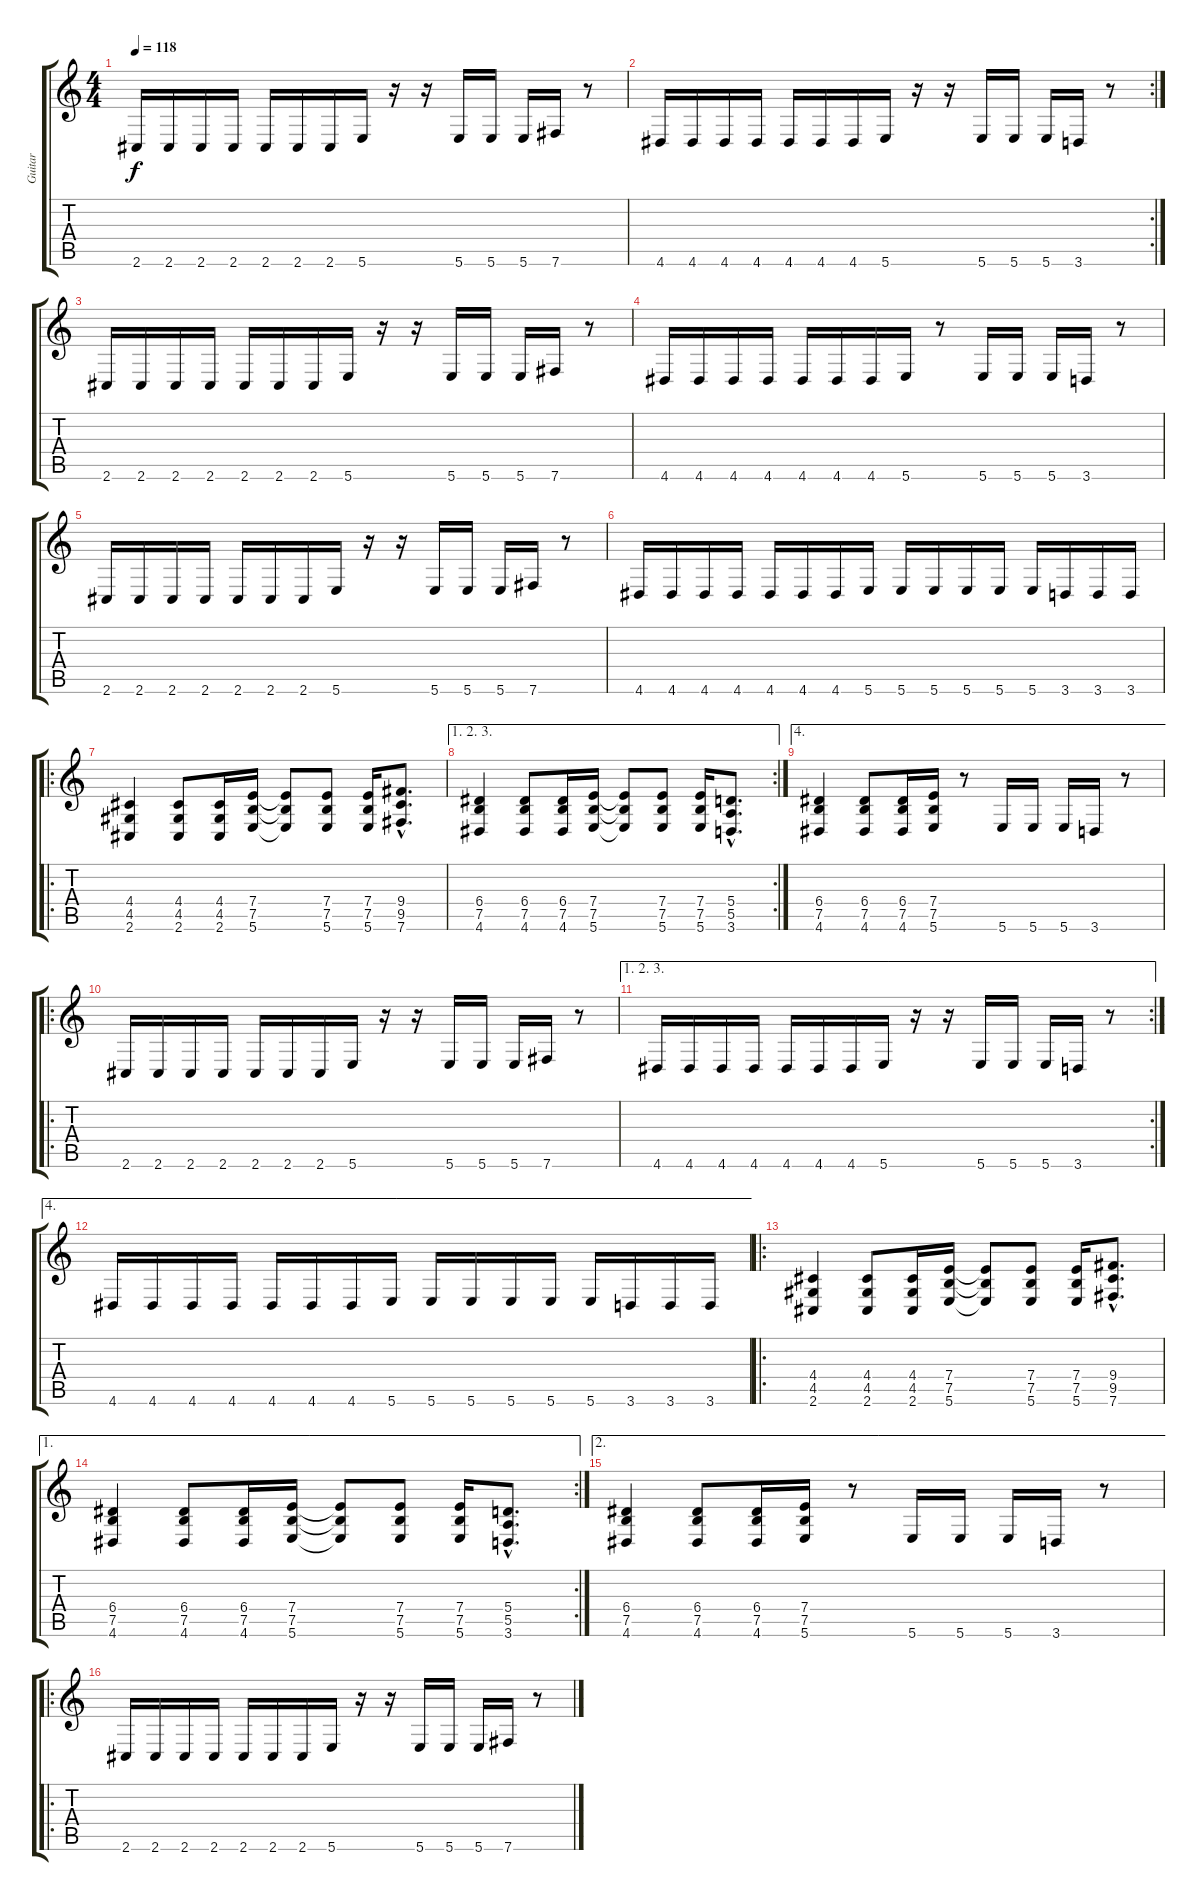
\track ("Guitar" "Guitar") {instrument distortionguitar}
\staff {score tabs}
\tuning (B3 G3 D3 A2 E2 B1) {hide}
\ts (4 4)
\tempo 118
\clef g2
\ks c
2.6.16{dy f instrument distortionguitar} 2.6.16 2.6.16 2.6.16 2.6.16 2.6.16 2.6.16 5.6.16 r.16 r.16 5.6.16 5.6.16 5.6.16 7.6.16 r.8 |
\rc 2
4.6.16 4.6.16 4.6.16 4.6.16 4.6.16 4.6.16 4.6.16 5.6.16 r.16 r.16 5.6.16 5.6.16 5.6.16 3.6.16 r.8 |
2.6.16 2.6.16 2.6.16 2.6.16 2.6.16 2.6.16 2.6.16 5.6.16 r.16 r.16 5.6.16 5.6.16 5.6.16 7.6.16 r.8 |
4.6.16 4.6.16 4.6.16 4.6.16 4.6.16 4.6.16 4.6.16 5.6.16 r.8 5.6.16 5.6.16 5.6.16 3.6.16 r.8 |
2.6.16 2.6.16 2.6.16 2.6.16 2.6.16 2.6.16 2.6.16 5.6.16 r.16 r.16 5.6.16 5.6.16 5.6.16 7.6.16 r.8 |
4.6.16 4.6.16 4.6.16 4.6.16 4.6.16 4.6.16 4.6.16 5.6.16 5.6.16 5.6.16 5.6.16 5.6.16 5.6.16 3.6.16 3.6.16 3.6.16 |
\ro
(4.4 4.5 2.6).4 (4.4 4.5 2.6).8 (4.4 4.5 2.6).16 (7.4 7.5 5.6).16 (7.4{t} 7.5{t} 5.6{t}).8 (7.4 7.5 5.6).8 (7.4 7.5 5.6).16 (9.4{hac} 9.5{hac} 7.6{hac}).8{d} |
\ae (1 2 3)
\rc 2
(6.4 7.5 4.6).4 (6.4 7.5 4.6).8 (6.4 7.5 4.6).16 (7.4 7.5 5.6).16 (7.4{t} 7.5{t} 5.6{t}).8 (7.4 7.5 5.6).8 (7.4 7.5 5.6).16 (5.4{hac} 5.5{hac} 3.6{hac}).8{d} |
\ae 4
(6.4 7.5 4.6).4 (6.4 7.5 4.6).8 (6.4 7.5 4.6).16 (7.4 7.5 5.6).16 r.8 5.6.16 5.6.16 5.6.16 3.6.16 r.8 |
\ro
2.6.16 2.6.16 2.6.16 2.6.16 2.6.16 2.6.16 2.6.16 5.6.16 r.16 r.16 5.6.16 5.6.16 5.6.16 7.6.16 r.8 |
\ae (1 2 3)
\rc 2
4.6.16 4.6.16 4.6.16 4.6.16 4.6.16 4.6.16 4.6.16 5.6.16 r.16 r.16 5.6.16 5.6.16 5.6.16 3.6.16 r.8 |
\ae 4
4.6.16 4.6.16 4.6.16 4.6.16 4.6.16 4.6.16 4.6.16 5.6.16 5.6.16 5.6.16 5.6.16 5.6.16 5.6.16 3.6.16 3.6.16 3.6.16 |
\ro
(4.4 4.5 2.6).4 (4.4 4.5 2.6).8 (4.4 4.5 2.6).16 (7.4 7.5 5.6).16 (7.4{t} 7.5{t} 5.6{t}).8 (7.4 7.5 5.6).8 (7.4 7.5 5.6).16 (9.4{hac} 9.5{hac} 7.6{hac}).8{d} |
\ae 1
\rc 2
(6.4 7.5 4.6).4 (6.4 7.5 4.6).8 (6.4 7.5 4.6).16 (7.4 7.5 5.6).16 (7.4{t} 7.5{t} 5.6{t}).8 (7.4 7.5 5.6).8 (7.4 7.5 5.6).16 (5.4{hac} 5.5{hac} 3.6{hac}).8{d} |
\ae 2
(6.4 7.5 4.6).4 (6.4 7.5 4.6).8 (6.4 7.5 4.6).16 (7.4 7.5 5.6).16 r.8 5.6.16 5.6.16 5.6.16 3.6.16 r.8 |
\ro
2.6.16 2.6.16 2.6.16 2.6.16 2.6.16 2.6.16 2.6.16 5.6.16 r.16 r.16 5.6.16 5.6.16 5.6.16 7.6.16 r.8
